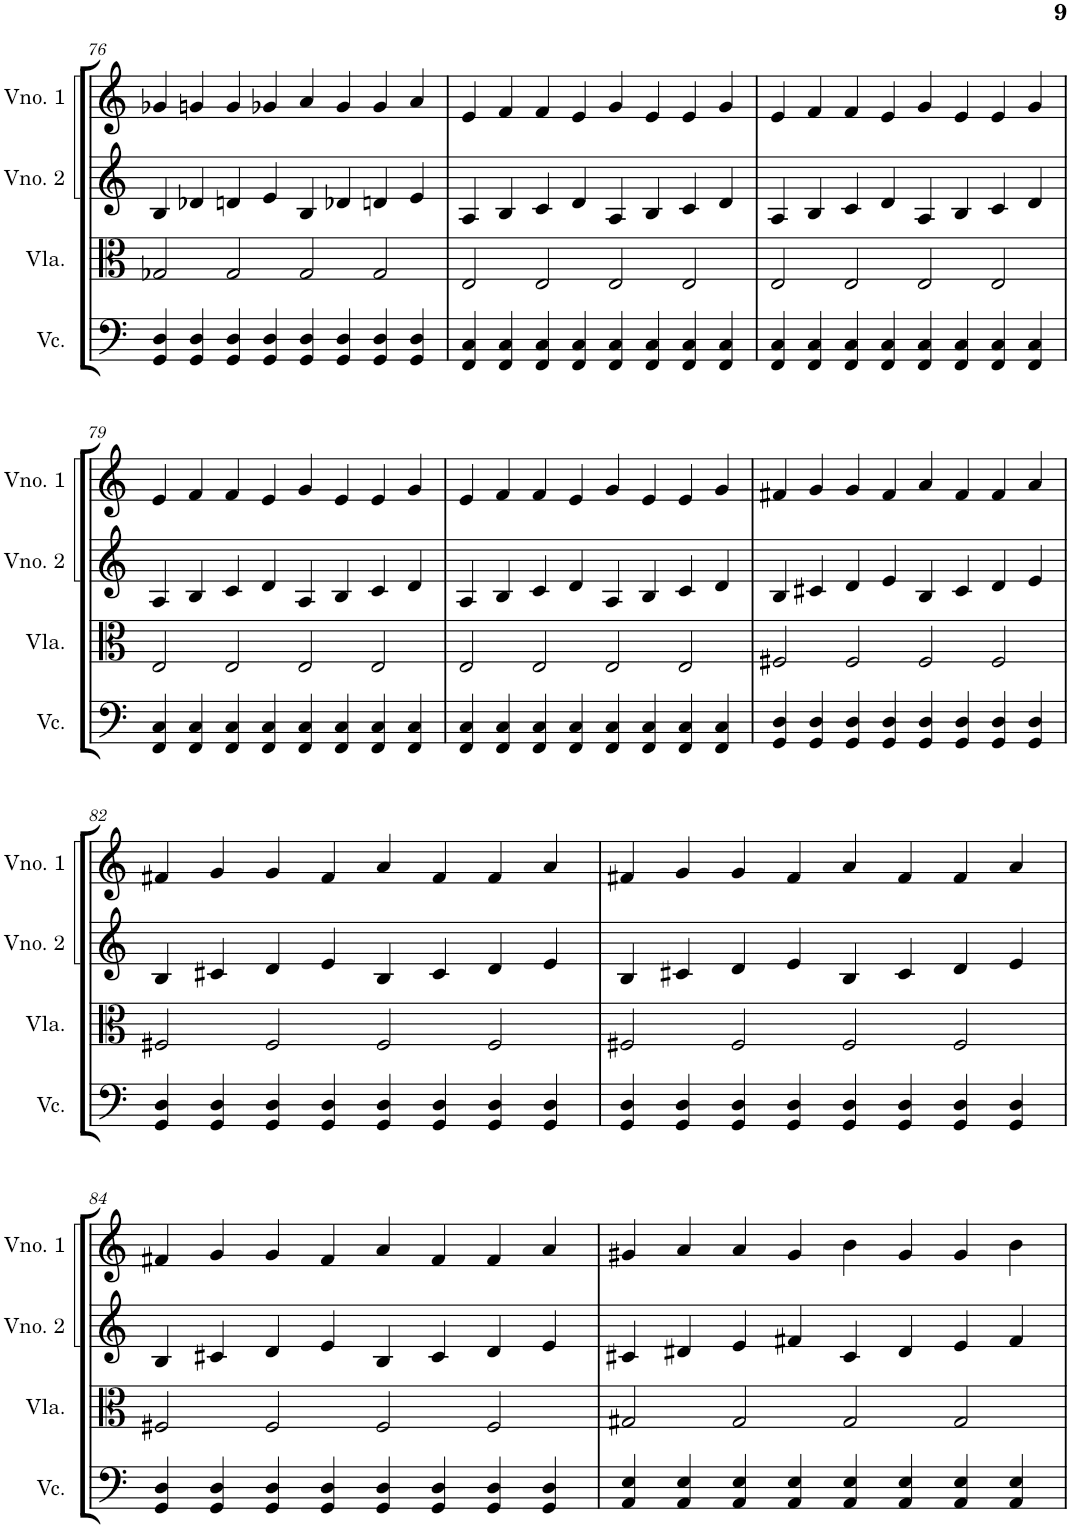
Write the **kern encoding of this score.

**kern	**kern	**kern	**kern
*part4	*part3	*part2	*part1
*staff4	*staff3	*staff2	*staff1
*I"Violoncelo	*I"Viola	*I"Violino 2	*I"Violino 1
*I'Vc.	*I'Vla.	*I'Vno. 2	*I'Vno. 1
!!LO:PB:g=z
*clefF4	*clefC3	*clefG2	*clefG2
*k[]	*k[]	*k[]	*k[]
*M4/2	*M4/2	*M4/2	*M4/2
=76	=76	=76	=76
4GG/ 4D/	2G-X/	4B/	4g-X/
4GG/ 4D/	.	4d-X/	4gn/
4GG/ 4D/	2G-/	4dn/	4g/
4GG/ 4D/	.	4e/	4g-X/
4GG/ 4D/	2G-/	4B/	4a/
4GG/ 4D/	.	4d-X/	4g-/
4GG/ 4D/	2G-/	4dn/	4g-/
4GG/ 4D/	.	4e/	4a/
=77	=77	=77	=77
4FF/ 4C/	2E/	4A/	4e/
4FF/ 4C/	.	4B/	4f/
4FF/ 4C/	2E/	4c/	4f/
4FF/ 4C/	.	4d/	4e/
4FF/ 4C/	2E/	4A/	4g/
4FF/ 4C/	.	4B/	4e/
4FF/ 4C/	2E/	4c/	4e/
4FF/ 4C/	.	4d/	4g/
=78	=78	=78	=78
4FF/ 4C/	2E/	4A/	4e/
4FF/ 4C/	.	4B/	4f/
4FF/ 4C/	2E/	4c/	4f/
4FF/ 4C/	.	4d/	4e/
4FF/ 4C/	2E/	4A/	4g/
4FF/ 4C/	.	4B/	4e/
4FF/ 4C/	2E/	4c/	4e/
4FF/ 4C/	.	4d/	4g/
!!LO:LB:g=z
=79	=79	=79	=79
4FF/ 4C/	2E/	4A/	4e/
4FF/ 4C/	.	4B/	4f/
4FF/ 4C/	2E/	4c/	4f/
4FF/ 4C/	.	4d/	4e/
4FF/ 4C/	2E/	4A/	4g/
4FF/ 4C/	.	4B/	4e/
4FF/ 4C/	2E/	4c/	4e/
4FF/ 4C/	.	4d/	4g/
=80	=80	=80	=80
4FF/ 4C/	2E/	4A/	4e/
4FF/ 4C/	.	4B/	4f/
4FF/ 4C/	2E/	4c/	4f/
4FF/ 4C/	.	4d/	4e/
4FF/ 4C/	2E/	4A/	4g/
4FF/ 4C/	.	4B/	4e/
4FF/ 4C/	2E/	4c/	4e/
4FF/ 4C/	.	4d/	4g/
=81	=81	=81	=81
4GG/ 4D/	2F#X/	4B/	4f#X/
4GG/ 4D/	.	4c#X/	4g/
4GG/ 4D/	2F#/	4d/	4g/
4GG/ 4D/	.	4e/	4f#/
4GG/ 4D/	2F#/	4B/	4a/
4GG/ 4D/	.	4c#/	4f#/
4GG/ 4D/	2F#/	4d/	4f#/
4GG/ 4D/	.	4e/	4a/
!!LO:LB:g=z
=82	=82	=82	=82
4GG/ 4D/	2F#X/	4B/	4f#X/
4GG/ 4D/	.	4c#X/	4g/
4GG/ 4D/	2F#/	4d/	4g/
4GG/ 4D/	.	4e/	4f#/
4GG/ 4D/	2F#/	4B/	4a/
4GG/ 4D/	.	4c#/	4f#/
4GG/ 4D/	2F#/	4d/	4f#/
4GG/ 4D/	.	4e/	4a/
=83	=83	=83	=83
4GG/ 4D/	2F#X/	4B/	4f#X/
4GG/ 4D/	.	4c#X/	4g/
4GG/ 4D/	2F#/	4d/	4g/
4GG/ 4D/	.	4e/	4f#/
4GG/ 4D/	2F#/	4B/	4a/
4GG/ 4D/	.	4c#/	4f#/
4GG/ 4D/	2F#/	4d/	4f#/
4GG/ 4D/	.	4e/	4a/
!!LO:LB:g=z
=84	=84	=84	=84
4GG/ 4D/	2F#X/	4B/	4f#X/
4GG/ 4D/	.	4c#X/	4g/
4GG/ 4D/	2F#/	4d/	4g/
4GG/ 4D/	.	4e/	4f#/
4GG/ 4D/	2F#/	4B/	4a/
4GG/ 4D/	.	4c#/	4f#/
4GG/ 4D/	2F#/	4d/	4f#/
4GG/ 4D/	.	4e/	4a/
=85	=85	=85	=85
4AA/ 4E/	2G#X/	4c#X/	4g#X/
4AA/ 4E/	.	4d#X/	4a/
4AA/ 4E/	2G#/	4e/	4a/
4AA/ 4E/	.	4f#X/	4g#/
4AA/ 4E/	2G#/	4c#/	4b\
4AA/ 4E/	.	4d#/	4g#/
4AA/ 4E/	2G#/	4e/	4g#/
4AA/ 4E/	.	4f#/	4b\
=	=	=	=
*-	*-	*-	*-
